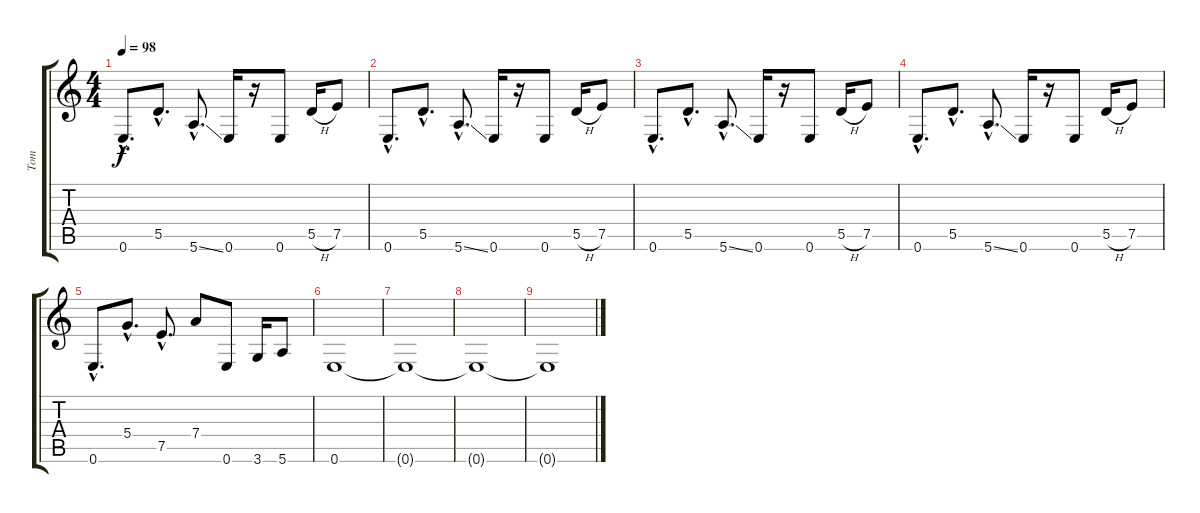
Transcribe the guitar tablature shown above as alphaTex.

\track ("Tom" "Tom") {instrument distortionguitar}
\staff {score tabs}
\tuning (E4 B3 G3 D3 A2 E2) {hide}
\ts (4 4)
\tempo 98
\clef g2
\ks c
0.6{hac}.8{d dy f} 5.5{hac}.8{d} 5.6{ss hac}.8{d} 0.6.16 r.16 0.6.8 5.5{h}.16 7.5.8 |
0.6{hac}.8{d} 5.5{hac}.8{d} 5.6{ss hac}.8{d} 0.6.16 r.16 0.6.8 5.5{h}.16 7.5.8 |
0.6{hac}.8{d} 5.5{hac}.8{d} 5.6{ss hac}.8{d} 0.6.16 r.16 0.6.8 5.5{h}.16 7.5.8 |
0.6{hac}.8{d} 5.5{hac}.8{d} 5.6{ss hac}.8{d} 0.6.16 r.16 0.6.8 5.5{h}.16 7.5.8 |
0.6{hac}.8{d} 5.4{hac}.8{d} 7.5{hac}.8{d} 7.4.8 0.6.8 3.6.16 5.6.8 |
0.6.1 |
0.6{t}.1 |
0.6{t}.1 |
0.6{t}.1
